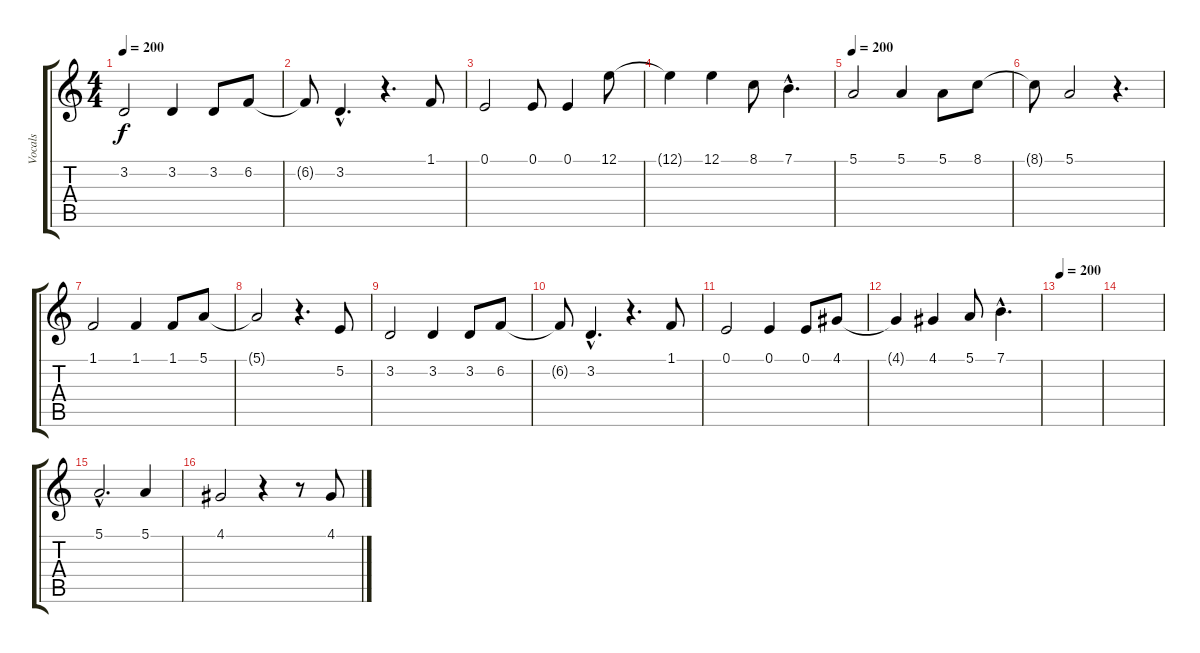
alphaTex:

\track ("Vocals" "Vocals") {instrument reedorgan}
\staff {score tabs}
\tuning (E4 B3 G3 D3 A2 E2) {hide}
\ts (4 4)
\tempo 200
\clef g2
\ks c
3.2.2{dy f} 3.2.4 3.2.8 6.2.8 |
6.2{t}.8 3.2{hac}.4{d} r.4{d} 1.1.8 |
0.1.2 0.1.8 0.1.4 12.1.8 |
12.1{t}.4 12.1.4 8.1.8 7.1{hac}.4{d} |
\tempo 200
5.1.2 5.1.4 5.1.8 8.1.8 |
8.1{t}.8 5.1.2 r.4{d} |
1.1.2 1.1.4 1.1.8 5.1.8 |
5.1{t}.2 r.4{d} 5.2.8 |
3.2.2 3.2.4 3.2.8 6.2.8 |
6.2{t}.8 3.2{hac}.4{d} r.4{d} 1.1.8 |
0.1.2 0.1.4 0.1.8 4.1.8 |
4.1{t}.4 4.1.4 5.1.8 7.1{hac}.4{d} |
\tempo 200
|
|
5.1{hac}.2{d} 5.1.4 |
4.1.2 r.4 r.8 4.1.8
